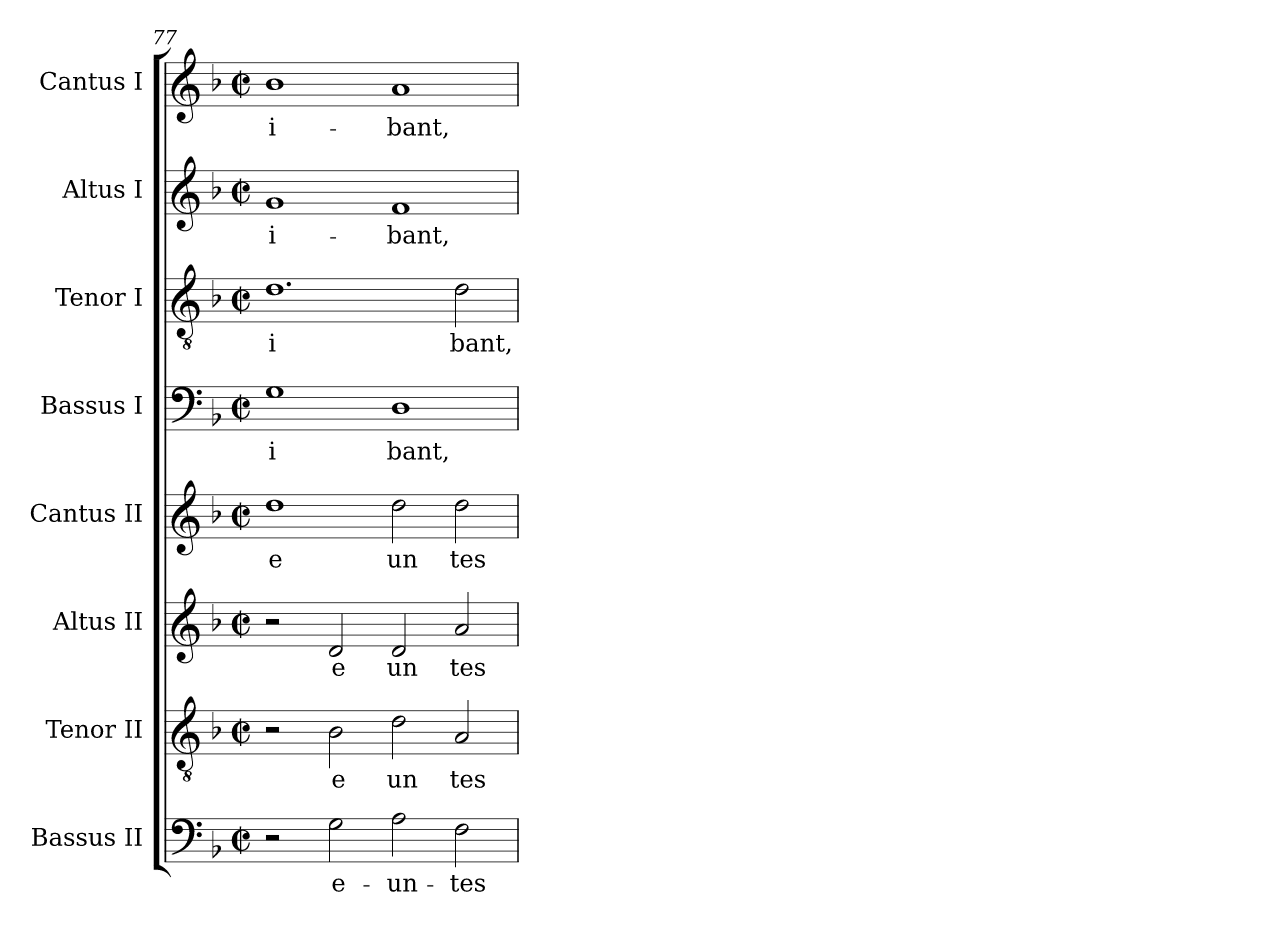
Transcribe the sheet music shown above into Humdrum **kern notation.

**kern	**text	**kern	**text	**kern	**text	**kern	**text	**kern	**text	**kern	**text	**kern	**text	**kern	**text
*part8	*part8	*part7	*part7	*part6	*part6	*part5	*part5	*part4	*part4	*part3	*part3	*part2	*part2	*part1	*part1
*staff8	*staff8	*staff7	*staff7	*staff6	*staff6	*staff5	*staff5	*staff4	*staff4	*staff3	*staff3	*staff2	*staff2	*staff1	*staff1
*I"Bassus II	*	*I"Tenor II	*	*I"Altus II	*	*I"Cantus II	*	*I"Bassus I	*	*I"Tenor I	*	*I"Altus I	*	*I"Cantus I	*
*I'Bassus II	*	*I'Tenor II	*	*I'Altus II	*	*I'Cantus II	*	*I'Bassus I	*	*I'Tenor I	*	*I'Altus I	*	*I'Cantus I	*
*clefF4	*	*clefGv2	*	*clefG2	*	*clefG2	*	*clefF4	*	*clefGv2	*	*clefG2	*	*clefG2	*
*k[b-]	*	*k[b-]	*	*k[b-]	*	*k[b-]	*	*k[b-]	*	*k[b-]	*	*k[b-]	*	*k[b-]	*
*F:	*	*F:	*	*F:	*	*F:	*	*F:	*	*F:	*	*F:	*	*F:	*
*M2/2	*	*M2/2	*	*M2/2	*	*M2/2	*	*M2/2	*	*M2/2	*	*M2/2	*	*M2/2	*
*met(c|)	*	*met(c|)	*	*met(c|)	*	*met(c|)	*	*met(c|)	*	*met(c|)	*	*met(c|)	*	*met(c|)	*
=77	=77	=77	=77	=77	=77	=77	=77	=77	=77	=77	=77	=77	=77	=77	=77
!	!	!	!	!	!	!	!LO:LY:b:cj	!	!LO:LY:b:cj	!	!LO:LY:b:cj	!	!LO:LY:b:cj	!	!LO:LY:b:cj
2r	.	2r	.	2r	.	1dd	e	1G	i	1.d	i	1g	i-	1b-	i-
!	!LO:LY:b:cj	!	!LO:LY:b:cj	!	!LO:LY:b:cj	!	!	!	!	!	!	!	!	!	!
2G\	e-	2B-\	e	2d/	e	.	.	.	.	.	.	.	.	.	.
!	!LO:LY:b:cj	!	!LO:LY:b:cj	!	!LO:LY:b:cj	!	!LO:LY:b:cj	!	!LO:LY:b:cj	!	!	!	!LO:LY:b:cj	!	!LO:LY:b:cj
2A\	-un-	2d\	un	2d/	un	2dd\	un	1D	bant,	.	.	1f	-bant,	1a	-bant,
!	!LO:LY:b:cj	!	!LO:LY:b:cj	!	!LO:LY:b:cj	!	!LO:LY:b:cj	!	!	!	!LO:LY:b:cj	!	!	!	!
2F\	-tes	2A/	tes	2a/	tes	2dd\	tes	.	.	2d\	bant,	.	.	.	.
=	=	=	=	=	=	=	=	=	=	=	=	=	=	=	=
*-	*-	*-	*-	*-	*-	*-	*-	*-	*-	*-	*-	*-	*-	*-	*-
